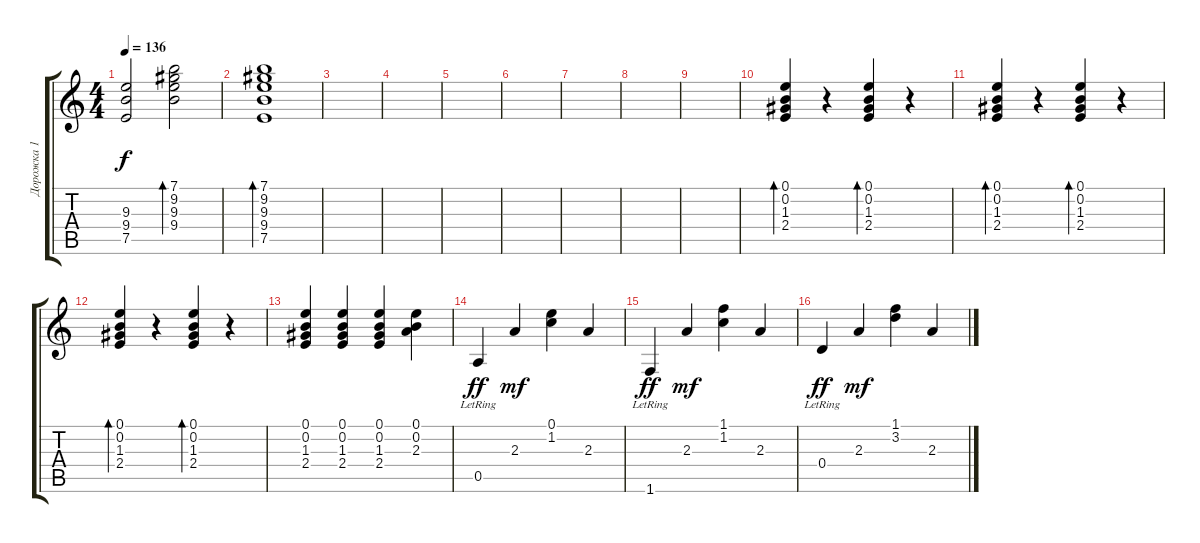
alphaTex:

\track ("Дорожка 1" "Дорожка 1") {instrument acousticguitarnylon}
\staff {score tabs}
\tuning (E4 B3 G3 D3 A2 E2) {hide}
\ts (4 4)
\tempo 136
\clef g2
\ks c
(9.3 9.4 7.5).2{dy f} (7.1 9.2 9.3 9.4).2{bd 60} |
(7.1 9.2 9.3 9.4 7.5).1{bd 60} |
|
|
|
|
|
|
|
(0.1 0.2 1.3 2.4).4{bd 60} r.4 (0.1 0.2 1.3 2.4).4{bd 60} r.4 |
(0.1 0.2 1.3 2.4).4{bd 60} r.4 (0.1 0.2 1.3 2.4).4{bd 60} r.4 |
(0.1 0.2 1.3 2.4).4{bd 60} r.4 (0.1 0.2 1.3 2.4).4{bd 60} r.4 |
(0.1 0.2 1.3 2.4).4 (0.1 0.2 1.3 2.4).4 (0.1 0.2 1.3 2.4).4 (0.1 0.2 2.3).4 |
0.5{lr}.4{dy ff} 2.3.4{dy mf} (0.1 1.2).4 2.3.4 |
1.6{lr}.4{dy ff} 2.3.4{dy mf} (1.1 1.2).4 2.3.4 |
0.4{lr}.4{dy ff} 2.3.4{dy mf} (1.1 3.2).4 2.3.4
